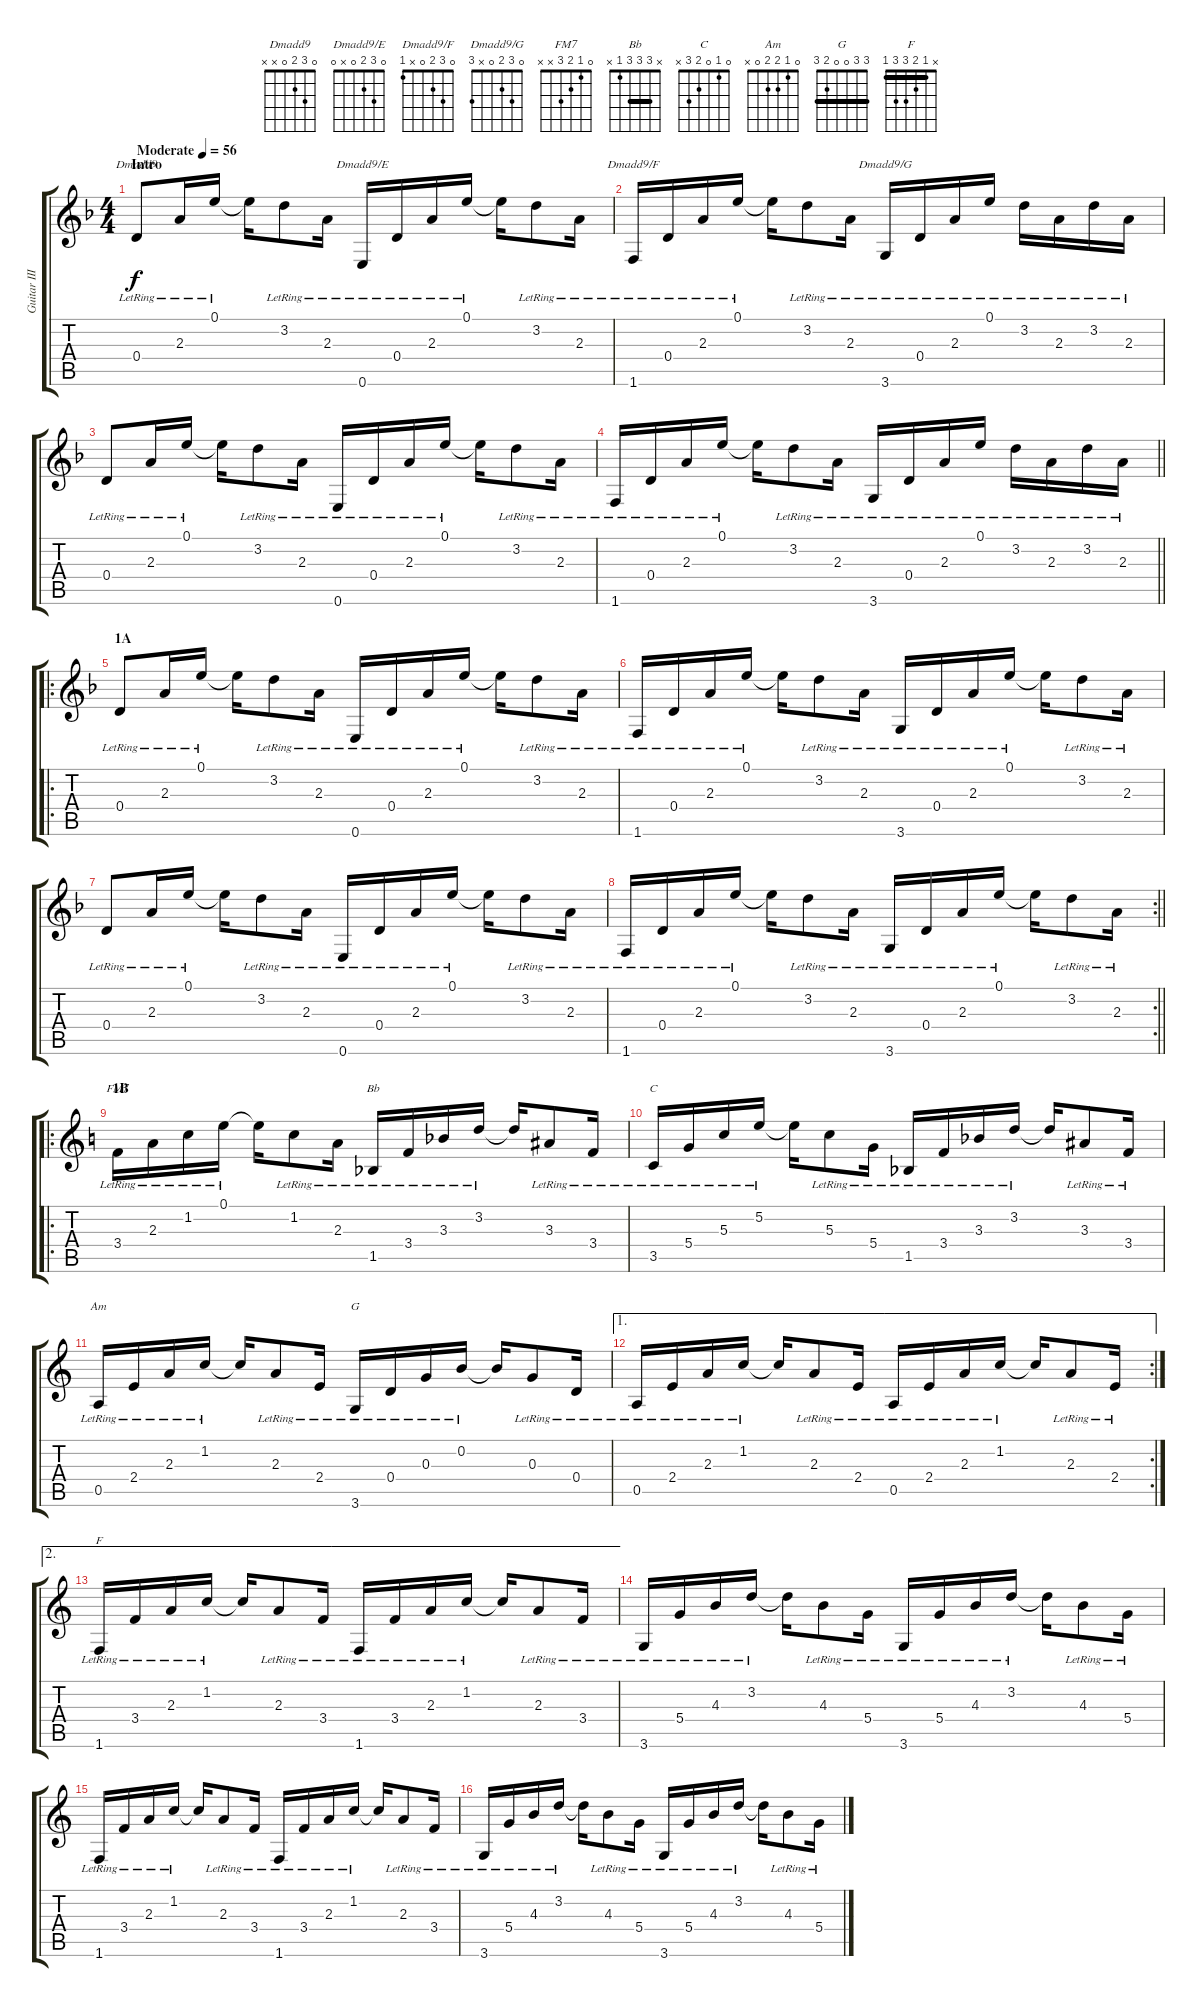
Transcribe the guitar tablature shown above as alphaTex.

\track ("Guitar III" "Guitar III") {instrument electricguitarclean}
\staff {score tabs}
\tuning (E4 B3 G3 D3 A2 E2) {hide}
\chord ("Dmadd9" 0 3 2 0 x x)
\chord ("Dmadd9/E" 0 3 2 0 x 0)
\chord ("Dmadd9/F" 0 3 2 0 x 1)
\chord ("Dmadd9/G" 0 3 2 0 x 3)
\chord ("FM7" 0 1 2 3 x x)
\chord ("Bb" x 3 3 3 1 x) {barre 3}
\chord ("C" 0 1 0 2 3 x)
\chord ("Am" 0 1 2 2 0 x)
\chord ("G" 3 3 0 0 2 3) {barre 3}
\chord ("F" x 1 2 3 3 1) {barre 1}
\ts (4 4)
\section ("" "Intro")
\tempo (56 "Moderate")
\clef g2
\ks dminor
0.4{lr}.8{ch "Dmadd9" dy f instrument electricguitarclean} 2.3{lr}.16 0.1{lr}.16 0.1{t}.16 3.2{lr}.8 2.3{lr}.16 0.6{lr}.16{ch "Dmadd9/E"} 0.4{lr}.16 2.3{lr}.16 0.1{lr}.16 0.1{t}.16 3.2{lr}.8 2.3{lr}.16 |
1.6{lr}.16{ch "Dmadd9/F"} 0.4{lr}.16 2.3{lr}.16 0.1{lr}.16 0.1{t}.16 3.2{lr}.8 2.3{lr}.16 3.6{lr}.16{ch "Dmadd9/G"} 0.4{lr}.16 2.3{lr}.16 0.1{lr}.16 3.2{lr}.16 2.3{lr}.16 3.2{lr}.16 2.3{lr}.16 |
0.4{lr}.8 2.3{lr}.16 0.1{lr}.16 0.1{t}.16 3.2{lr}.8 2.3{lr}.16 0.6{lr}.16 0.4{lr}.16 2.3{lr}.16 0.1{lr}.16 0.1{t}.16 3.2{lr}.8 2.3{lr}.16 |
\barLineRight lightlight
1.6{lr}.16 0.4{lr}.16 2.3{lr}.16 0.1{lr}.16 0.1{t}.16 3.2{lr}.8 2.3{lr}.16 3.6{lr}.16 0.4{lr}.16 2.3{lr}.16 0.1{lr}.16 3.2{lr}.16 2.3{lr}.16 3.2{lr}.16 2.3{lr}.16 |
\ro
\section ("" "1A")
0.4{lr}.8 2.3{lr}.16 0.1{lr}.16 0.1{t}.16 3.2{lr}.8 2.3{lr}.16 0.6{lr}.16 0.4{lr}.16 2.3{lr}.16 0.1{lr}.16 0.1{t}.16 3.2{lr}.8 2.3{lr}.16 |
1.6{lr}.16 0.4{lr}.16 2.3{lr}.16 0.1{lr}.16 0.1{t}.16 3.2{lr}.8 2.3{lr}.16 3.6{lr}.16 0.4{lr}.16 2.3{lr}.16 0.1{lr}.16 0.1{t}.16 3.2{lr}.8 2.3{lr}.16 |
0.4{lr}.8 2.3{lr}.16 0.1{lr}.16 0.1{t}.16 3.2{lr}.8 2.3{lr}.16 0.6{lr}.16 0.4{lr}.16 2.3{lr}.16 0.1{lr}.16 0.1{t}.16 3.2{lr}.8 2.3{lr}.16 |
\rc 2
\barLineRight lightlight
1.6{lr}.16 0.4{lr}.16 2.3{lr}.16 0.1{lr}.16 0.1{t}.16 3.2{lr}.8 2.3{lr}.16 3.6{lr}.16 0.4{lr}.16 2.3{lr}.16 0.1{lr}.16 0.1{t}.16 3.2{lr}.8 2.3{lr}.16 |
\ro
\section ("" "1B")
\ks c
3.4{lr}.16{ch "FM7"} 2.3{lr}.16 1.2{lr}.16 0.1{lr}.16 0.1{t}.16 1.2{lr}.8 2.3{lr}.16 1.5{lr acc b}.16{ch "Bb"} 3.4{lr}.16 3.3{lr acc b}.16 3.2{lr}.16 3.2{t}.16 3.3{lr}.8 3.4{lr}.16 |
3.5{lr}.16{ch "C"} 5.4{lr}.16 5.3{lr}.16 5.2{lr}.16 5.2{t}.16 5.3{lr}.8 5.4{lr}.16 1.5{lr acc b}.16 3.4{lr}.16 3.3{lr acc b}.16 3.2{lr}.16 3.2{t}.16 3.3{lr}.8 3.4{lr}.16 |
0.5{lr}.16{ch "Am"} 2.4{lr}.16 2.3{lr}.16 1.2{lr}.16 1.2{t}.16 2.3{lr}.8 2.4{lr}.16 3.6{lr}.16{ch "G"} 0.4{lr}.16 0.3{lr}.16 0.2{lr}.16 0.2{t}.16 0.3{lr}.8 0.4{lr}.16 |
\ae 1
\rc 2
0.5{lr}.16 2.4{lr}.16 2.3{lr}.16 1.2{lr}.16 1.2{t}.16 2.3{lr}.8 2.4{lr}.16 0.5{lr}.16 2.4{lr}.16 2.3{lr}.16 1.2{lr}.16 1.2{t}.16 2.3{lr}.8 2.4{lr}.16 |
\ae 2
1.6{lr}.16{ch "F"} 3.4{lr}.16 2.3{lr}.16 1.2{lr}.16 1.2{t}.16 2.3{lr}.8 3.4{lr}.16 1.6{lr}.16 3.4{lr}.16 2.3{lr}.16 1.2{lr}.16 1.2{t}.16 2.3{lr}.8 3.4{lr}.16 |
3.6{lr}.16 5.4{lr}.16 4.3{lr}.16 3.2{lr}.16 3.2{t}.16 4.3{lr}.8 5.4{lr}.16 3.6{lr}.16 5.4{lr}.16 4.3{lr}.16 3.2{lr}.16 3.2{t}.16 4.3{lr}.8 5.4{lr}.16 |
1.6{lr}.16 3.4{lr}.16 2.3{lr}.16 1.2{lr}.16 1.2{t}.16 2.3{lr}.8 3.4{lr}.16 1.6{lr}.16 3.4{lr}.16 2.3{lr}.16 1.2{lr}.16 1.2{t}.16 2.3{lr}.8 3.4{lr}.16 |
3.6{lr}.16 5.4{lr}.16 4.3{lr}.16 3.2{lr}.16 3.2{t}.16 4.3{lr}.8 5.4{lr}.16 3.6{lr}.16 5.4{lr}.16 4.3{lr}.16 3.2{lr}.16 3.2{t}.16 4.3{lr}.8 5.4{lr}.16
